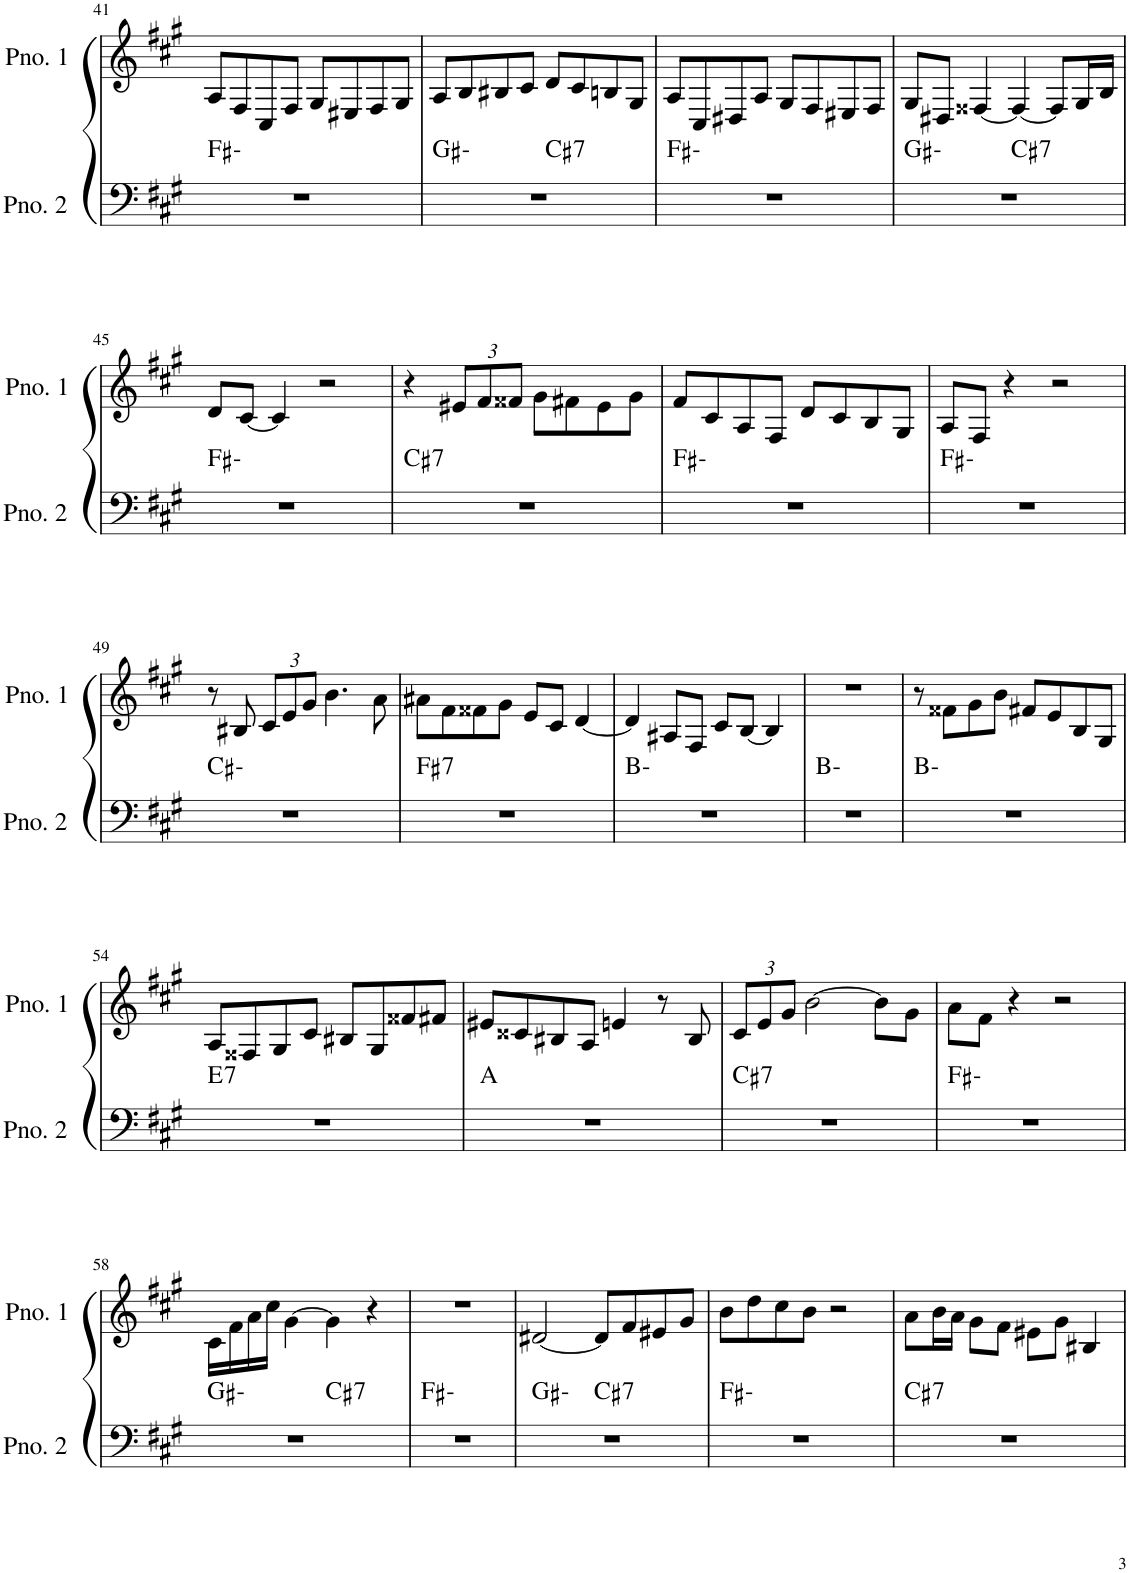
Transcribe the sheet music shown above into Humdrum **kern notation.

**kern	**harte	**kern
*part2	*part2	*part1
*staff2	*	*staff1
*I"ピアノ 2	*	*I"ピアノ 1
!!LO:PB:g=z
*clefF4	*	*clefG2
*k[f#c#g#]	*	*k[f#c#g#]
*M4/4	*	*M4/4
=41	=41	=41
1r	F#:min	8A/L
.	.	8F#/
.	.	8C#/
.	.	8F#/J
.	.	8G#/L
.	.	8E#X/
.	.	8F#/
.	.	8G#/J
=42	=42	=42
*^	*	*
1r	2ryy	G#:min	8A/L
.	.	.	8B/
.	.	.	8B#X/
.	.	.	8c#/J
!	!	!LO:H:kt=7	!
.	2ryy	C#:7	8d/L
.	.	.	8c#/
.	.	.	8Bn/
.	.	.	8G#/J
*v	*v	*	*
=43	=43	=43
1r	F#:min	8A/L
.	.	8C#/
.	.	8D#X/
.	.	8A/J
.	.	8G#/L
.	.	8F#/
.	.	8E#X/
.	.	8F#/J
=44	=44	=44
*^	*	*
1r	2ryy	G#:min	8G#/L
.	.	.	8D#X/J
.	.	.	[4F##X/
!	!	!LO:H:kt=7	!
.	2ryy	C#:7	4F##/_
.	.	.	8F##/L]
.	.	.	16G#/L
.	.	.	16B/JJ
*v	*v	*	*
!!LO:LB:g=z
=45	=45	=45
1r	F#:min	8d/L
.	.	[8c#/J
.	.	4c#/]
.	.	2r
=46	=46	=46
!	!LO:H:kt=7	!
1r	C#:7	4r
*	*	*Xbrackettup
.	.	12e#X/L
.	.	12f#/
.	.	12f##X/J
.	.	8g#\L
.	.	8f#X\
.	.	8e#\
.	.	8g#\J
=47	=47	=47
1r	F#:min	8f#/L
.	.	8c#/
.	.	8A/
.	.	8F#/J
.	.	8d/L
.	.	8c#/
.	.	8B/
.	.	8G#/J
=48	=48	=48
1r	F#:min	8A/L
.	.	8F#/J
.	.	4r
.	.	2r
!!LO:LB:g=z
=49	=49	=49
1r	C#:min	8r
.	.	8B#X/
.	.	12c#/L
.	.	12e/
.	.	12g#/J
.	.	4.b\
.	.	8a\
=50	=50	=50
!	!LO:H:kt=7	!
1r	F#:7	8a#X\L
.	.	8f#\
.	.	8f##X\
.	.	8g#\J
.	.	8e/L
.	.	8c#/J
.	.	[4d/
=51	=51	=51
1r	B:min	4d/]
.	.	8A#X/L
.	.	8F#/J
.	.	8c#/L
.	.	[8B/J
.	.	4B/]
=52	=52	=52
1r	B:min	1r
=53	=53	=53
1r	B:min	8r
.	.	8f##X\L
.	.	8g#\
.	.	8b\J
.	.	8f#X/L
.	.	8e/
.	.	8B/
.	.	8G#/J
!!LO:LB:g=z
=54	=54	=54
!	!LO:H:kt=7	!
1r	E:7	8A/L
.	.	8F##X/
.	.	8G#/
.	.	8c#/J
.	.	8B#X/L
.	.	8G#/
.	.	8f##X/
.	.	8f#X/J
=55	=55	=55
1r	A:maj	8e#X/L
.	.	8c##X/
.	.	8B#X/
.	.	8A/J
.	.	4en/
.	.	8r
.	.	8B#/
=56	=56	=56
!	!LO:H:kt=7	!
1r	C#:7	12c#/L
.	.	12e/
.	.	12g#/J
.	.	[2b\
.	.	8b\L]
.	.	8g#\J
=57	=57	=57
1r	F#:min	8a\L
.	.	8f#\J
.	.	4r
.	.	2r
!!LO:LB:g=z
=58	=58	=58
*^	*	*
1r	2ryy	G#:min	16c#\LL
.	.	.	16f#\
.	.	.	16a\
.	.	.	16cc#\JJ
.	.	.	[4g#\
!	!	!LO:H:kt=7	!
.	2ryy	C#:7	4g#\]
.	.	.	4r
*v	*v	*	*
=59	=59	=59
1r	F#:min	1r
=60	=60	=60
*^	*	*
1r	2ryy	G#:min	[2d#X/
!	!	!LO:H:kt=7	!
.	2ryy	C#:7	8d#/L]
.	.	.	8f#/
.	.	.	8e#X/
.	.	.	8g#/J
*v	*v	*	*
=61	=61	=61
1r	F#:min	8b\L
.	.	8dd\
.	.	8cc#\
.	.	8b\J
.	.	2r
=62	=62	=62
!	!LO:H:kt=7	!
1r	C#:7	8a\L
.	.	16b\L
.	.	16a\JJ
.	.	8g#\L
.	.	8f#\J
.	.	8e#X\L
.	.	8g#\J
.	.	4B#X/
=	=	=
*-	*-	*-
